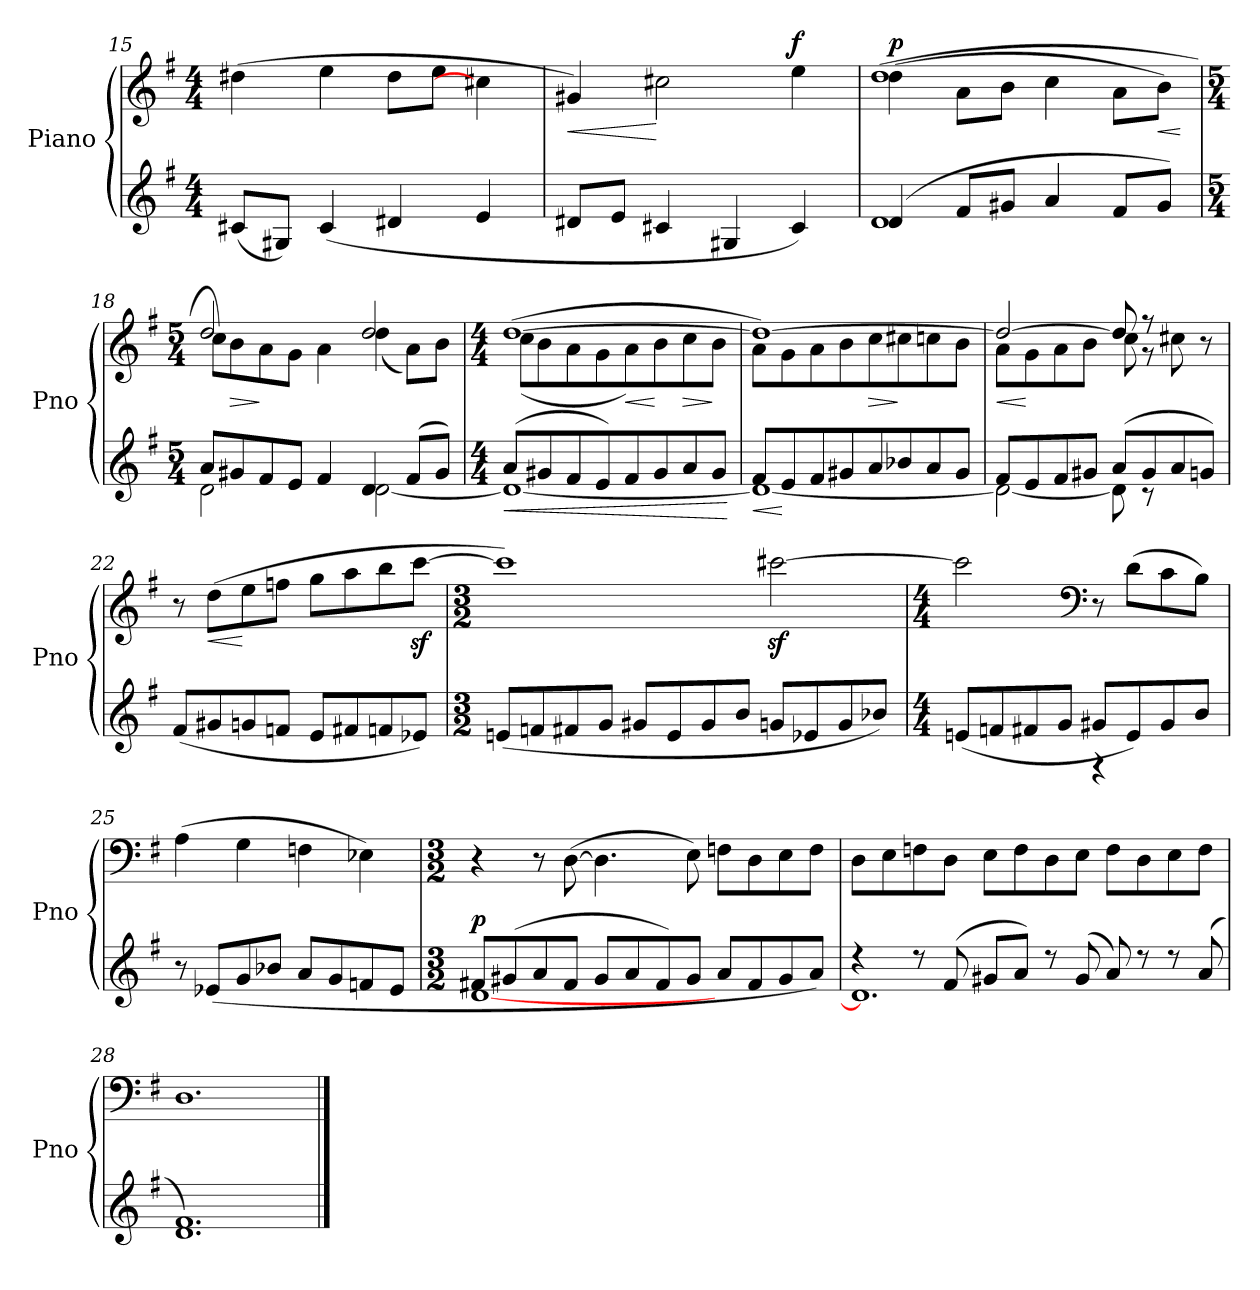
**kern	**dynam	**kern	**dynam
*part2	*part2	*part1	*part1
*staff2	*staff2	*staff1	*staff1
*I"Piano	*	*I"Piano	*
*I'Pno	*	*I'Pno	*
!!LO:LB:g=z
*clefG2	*	*clefG2	*
*k[f#]	*	*k[f#]	*
*M4/4	*	*M4/4	*
=15	=15	=15	=15
(8c#X/L	.	(4dd#X\	.
8G#X/J)	.	.	.
(4c#/	.	4ee\	.
4d#X/	.	8dd#\L	.
.	.	8ee\J	.
4e/	.	4cc#X\]	.
=16	=16	=16	=16
!	!	!	!LO:HP:b
8d#X/L	.	4g#X/)	<
8e/J	.	.	.
4c#X/	.	2cc#X\	[
4G#X/	.	.	.
!	!	!	!LO:DY:a
4c#/)	.	4ee\	f
=17	=17	=17	=17
*^	*	*^	*
!	!	!	!	!	!LO:DY:a
(4d/	1d/	.	(4dd\	(1dd/	p
8f#/L	.	.	8a\L	.	.
8g#X/J	.	.	8b\J	.	.
4a/	.	.	4cc\	.	.
8f#/L	.	.	8a\L	.	.
!	!	!	!	!	!LO:HP:b
8g#/J)	.	.	8b\J)	.	<
*v	*v	*	*	*	*
*	*	*v	*v	*
.	.	.	[
=18	=18	=18	=18
*M5/4	*	*M5/4	*
*^	*	*^	*
8a/L	2d\	.	2dd/	8cc\L)	.
!	!	!	!	!	!LO:HP:b
8g#X/	.	.	.	8b\	>
8f#/	.	.	.	8a\	]
8e/J	.	.	.	8g\J	.
4f#/	4ryy	.	4ryy	4a\	.
4d/	[2d\	.	2dd/	(4dd\	.
(8f#/L	.	.	.	8a\L)	.
8g#/J)	.	.	.	8b\J	.
!!LO:LB:g=z	!!
=19	=19	=19	=19	=19	=19
*M4/4	*	*	*M4/4	*	*
!	!	!LO:HP:b	!	!	!
(8a/L	1d/_	<	([1dd/	(8cc\L	.
8g#X/J	.	.	.	8b\L	.
8f#/J	.	.	.	8a\J	.
8e/J)	.	.	.	8g\J	.
!	!	!	!	!	!LO:HP:b
8f#/L	.	.	.	8a\L)	<
8g#/J	.	.	.	8b\J	[
!	!	!	!	!	!LO:HP:b
8a/J	.	.	.	8cc\J	>
8g#/J	.	.	.	8b\J	]
*v	*v	*	*	*	*
*	*	*v	*v	*
.	[	.	.
=20	=20	=20	=20
!	!LO:HP:b	!	!
*^	*	*^	*
8f#/L	1d\_	<	1dd\_)	8a\L	.
8e/J	.	[	.	8g\J	.
8f#/J	.	.	.	8a\J	.
8g#X/J	.	.	.	8b\J	.
!	!	!	!	!	!LO:HP:b
8a/L	.	.	.	8cc\L	>
8b-X/J	.	.	.	8cc#X\J	]
8a/J	.	.	.	8ccn\J	.
8g#/J	.	.	.	8b\J	.
=21	=21	=21	=21	=21	=21
!	!	!	!	!	!LO:HP:b
8f#/L	2d\_	.	2dd/_	8a\L	<
8e/	.	.	.	8g\	[
8f#/	.	.	.	8a\	.
8g#X/J	.	.	.	8b\J	.
(8a/L	8d\]	.	8dd/]	8cc\	.
8g#/	8r	.	8r	8r	.
8a/	4ryy	.	8ryy	8cc#X\	.
8gn/J)	.	.	8r	8ryy	.
*v	*v	*	*	*	*
*	*	*v	*v	*
!!LO:LB:g=z
=22	=22	=22	=22
(8f#/L	.	8r	.
!	!	!	!LO:HP:b
8g#X/	.	(8dd\L	<
8gn/	.	8ee\	[
8fn/J	.	8ffn\J	.
8e/L	.	8gg\L	.
8f#X/	.	8aa\	.
8fn/	.	8bb\	.
8e-X/J)	.	[8cccz>\J	.
=23	=23	=23	=23
*M3/2	*	*M3/2	*
(8en/L	.	1ccc/])	.
8fn/	.	.	.
8f#X/	.	.	.
8g/J	.	.	.
8g#X/L	.	.	.
8e/	.	.	.
8g#/	.	.	.
8b/J	.	.	.
8gn/L	.	[2ccc#Xz>\	.
8e-X/	.	.	.
8g/	.	.	.
8b-X/J)	.	.	.
=24	=24	=24	=24
*M4/4	*	*M4/4	*
*^	*	*	*
(8en/L	2ryy	.	2ccc#\]	.
8fn/	.	.	.	.
8f#X/	.	.	.	.
8g/J	.	.	.	.
*	*	*	*clefF4	*
8g#X/L	4r	.	8r	.
8e/)	.	.	(8d\L	.
8g#/	4ryy	.	8c\	.
8b/J	.	.	8B\J)	.
*v	*v	*	*	*
!!LO:LB:g=z
=25	=25	=25	=25
8r	.	(4A\	.
(8e-X/L	.	.	.
8g/	.	4G\	.
8b-X/J	.	.	.
8a/L	.	4Fn\	.
8g/	.	.	.
8fn/	.	4E-X\)	.
8e-/J	.	.	.
=26	=26	=26	=26
*M3/2	*	*M3/2	*
*^	*	*	*
!	!	!LO:DY:a	!	!
8f#X/L	[1d/	p	4r	.
(8g#X/	.	.	.	.
8a/	.	.	8r	.
8f#/J	.	.	([8D\	.
8g#/L	.	.	4.D\]	.
8a/	.	.	.	.
8f#/)	.	.	.	.
8g#/J	.	.	8E\)	.
8a/L	2ryy	.	8Fn\L	.
8f#/	.	.	8D\	.
8g#/	.	.	8E\	.
8a/J)	.	.	8F\J	.
=27	=27	=27	=27	=27
4r	1.d/]	.	8D\L	.
.	.	.	8E\	.
8r	.	.	8Fn\	.
(8f#/	.	.	8D\J	.
8g#X/L	.	.	8E\L	.
8a/J)	.	.	8F\	.
8r	.	.	8D\	.
(8g#/	.	.	8E\J	.
8a/)	.	.	8F\L	.
8r	.	.	8D\	.
8r	.	.	8E\	.
(8a/	.	.	8F\J	.
*v	*v	*	*	*
=28	=28	=28	=28
1.d/ 1.f#/)	.	1.D/	.
==	==	==	==
*-	*-	*-	*-
